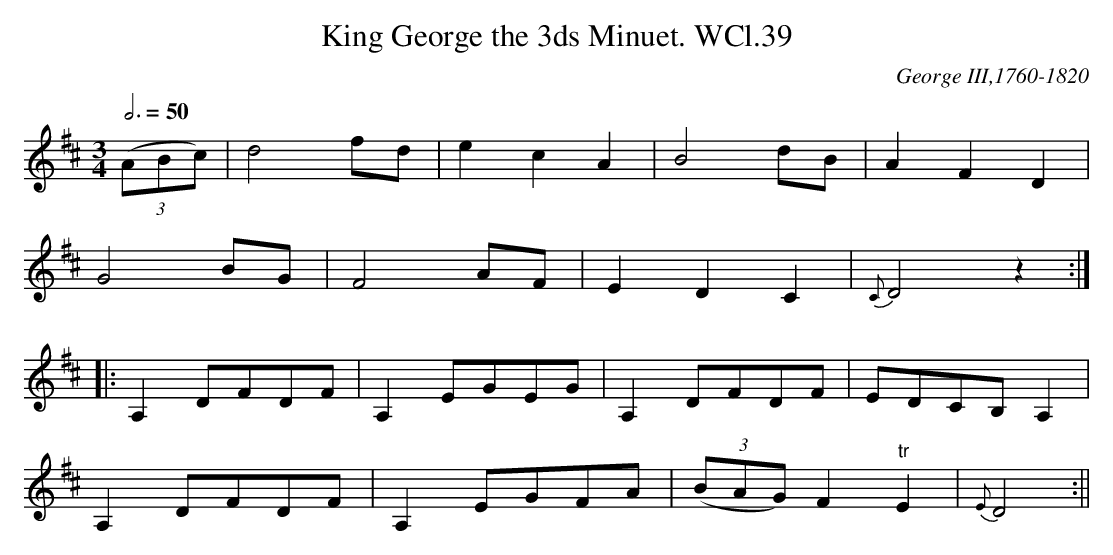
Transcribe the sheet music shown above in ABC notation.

X:1
T:King George the 3ds Minuet. WCl.39
M:3/4
L:1/8
Q:3/4=50
C:George III,1760-1820
K:D
((3ABc)|d4 fd|e2c2A2|B4 dB|A2F2D2|
G4 BG|F4 AF|E2D2C2|{C}D4z2:|
|:A,2 DFDF|A,2EGEG|A,2 DFDF|EDCB, A,2|
A,2 DFDF|A,2EGFA|((3BAG) F2"tr"E2|{E}D4:||
